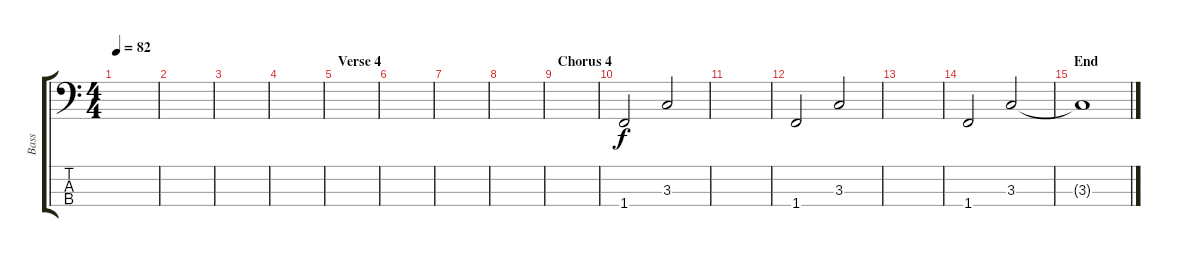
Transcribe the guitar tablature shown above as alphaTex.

\track ("Bass" "Bass") {instrument electricbassfinger}
\staff {score tabs}
\tuning (G2 D2 A1 E1) {hide}
\ts (4 4)
\tempo 82
\clef f4
\ks c
|
|
|
|
\section ("" "Verse 4")
|
|
|
|
\section ("" "Chorus 4")
|
1.4.2 3.3.2 |
|
1.4.2 3.3.2 |
|
1.4.2 3.3.2 |
\section ("" "End")
3.3{t}.1
